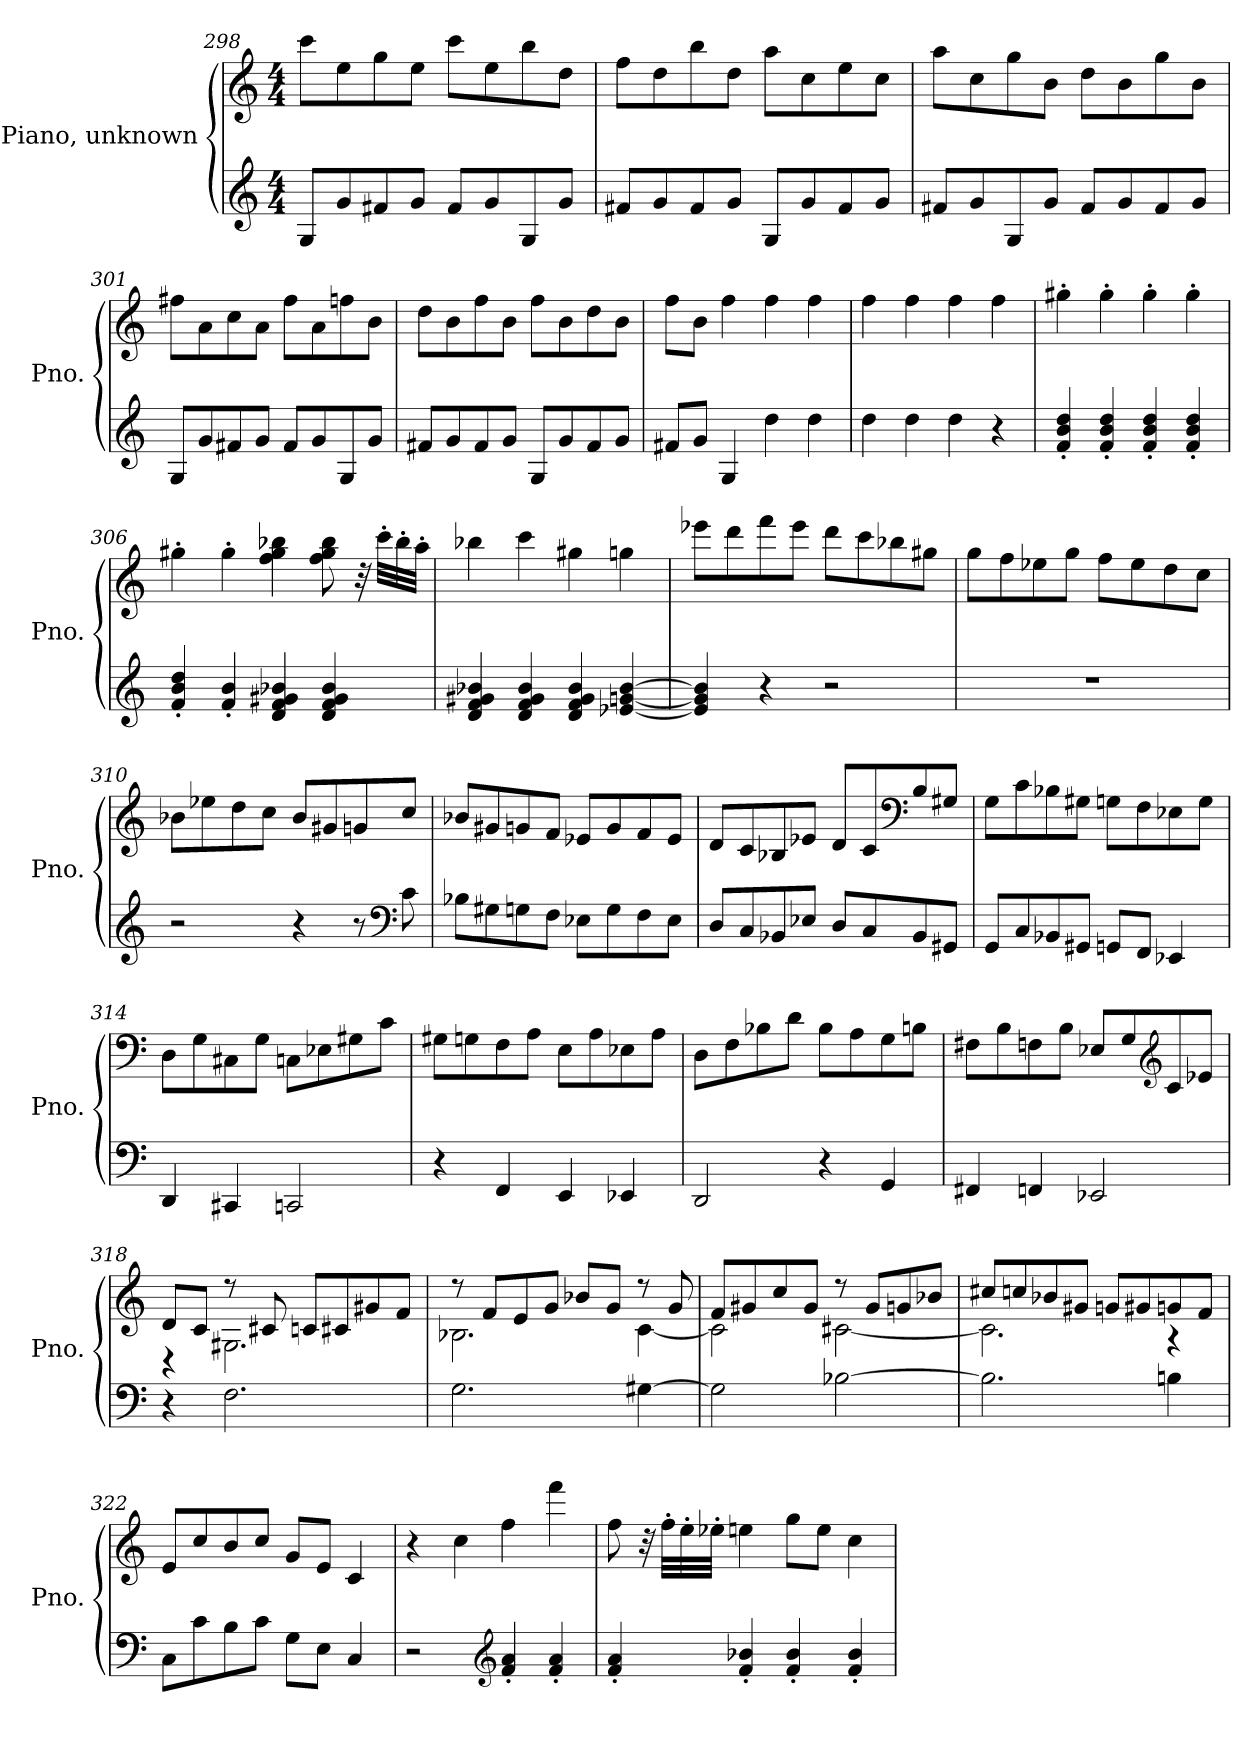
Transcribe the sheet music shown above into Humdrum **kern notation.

**kern	**kern
*part1	*part1
*staff2	*staff1
*I"Piano, unknown	*
*I'Pno.	*
*clefG2	*clefG2
*k[]	*k[]
*M4/4	*M4/4
=298	=298
8G/L	8ccc\L
8g/	8ee\
8f#X/	8gg\
8g/J	8ee\J
8f#/L	8ccc\L
8g/	8ee\
8G/	8bb\
8g/J	8dd\J
=299	=299
8f#X/L	8ff\L
8g/	8dd\
8f#/	8bb\
8g/J	8dd\J
8G/L	8aa\L
8g/	8cc\
8f#/	8ee\
8g/J	8cc\J
=300	=300
8f#X/L	8aa\L
8g/	8cc\
8G/	8gg\
8g/J	8b\J
8f#/L	8dd\L
8g/	8b\
8f#/	8gg\
8g/J	8b\J
!!LO:LB:g=z
=301	=301
8G/L	8ff#X\L
8g/	8a\
8f#X/	8cc\
8g/J	8a\J
8f#/L	8ff#\L
8g/	8a\
8G/	8ffn\
8g/J	8b\J
=302	=302
8f#X/L	8dd\L
8g/	8b\
8f#/	8ff\
8g/J	8b\J
8G/L	8ff\L
8g/	8b\
8f#/	8dd\
8g/J	8b\J
=303	=303
8f#X/L	8ff\L
8g/J	8b\J
4G/	4ff\
4dd\	4ff\
4dd\	4ff\
=304	=304
4dd\	4ff\
4dd\	4ff\
4dd\	4ff\
4r	4ff\
=305	=305
4f/' 4b/' 4dd/'	4gg#X'\
4f/' 4b/' 4dd/'	4gg#'\
4f/' 4b/' 4dd/'	4gg#'\
4f/' 4b/' 4dd/'	4gg#'\
!!LO:LB:g=z
=306	=306
4f/' 4b/' 4dd/'	4gg#X'\
4f/' 4b/'	4gg#'\
4d/ 4f/ 4g#X/ 4b-X/	4ff\ 4gg#\ 4bb-X\
4d/ 4f/ 4g#/ 4b-/	8ff\ 8gg#\ 8bb-\
.	32r
.	32ccc'\LLL
.	32bb-'\
.	32aa'\JJJ
=307	=307
4d/ 4f/ 4g#X/ 4b-X/	4bb-X\
4d/ 4f/ 4g#/ 4b-/	4ccc\
4d/ 4f/ 4g#/ 4b-/	4gg#X\
[4e-X/ [4gn/ [4b-/	4ggn\
=308	=308
4e-/] 4g/] 4b-/]	8eee-X\L
.	8ddd\
4r	8fff\
.	8eee-\J
2r	8ddd\L
.	8ccc\
.	8bb-X\
.	8gg#X\J
=309	=309
1r	8gg\L
.	8ff\
.	8ee-X\
.	8gg\J
.	8ff\L
.	8ee-\
.	8dd\
.	8cc\J
!!LO:LB:g=z
=310	=310
2r	8b-X\L
.	8ee-X\
.	8dd\
.	8cc\J
4r	8b-/L
.	8g#X/
8r	8gn/
*clefF4	*
8c\	8cc/J
=311	=311
8B-X\L	8b-X/L
8G#X\	8g#X/
8Gn\	8gn/
8F\J	8f/J
8E-X\L	8e-X/L
8G\	8g/
8F\	8f/
8E-\J	8e-/J
=312	=312
8D/L	8d/L
8C/	8c/
8BB-X/	8B-X/
8E-X/J	8e-X/J
8D/L	8d/L
8C/	8c/
*	*clefF4
8BB-/	8B-/
8GG#X/J	8G#X/J
!!LO:PB:g=z
=313	=313
8GG/L	8G\L
8C/	8c\
8BB-X/	8B-X\
8GG#X/J	8G#X\J
8GGn/L	8Gn\L
8FF/J	8F\
4EE-X/	8E-X\
.	8G\J
=314	=314
4DD/	8D\L
.	8G\
4CC#X/	8C#X\
.	8G\J
2CCn/	8Cn\L
.	8E-X\
.	8G#X\
.	8c\J
=315	=315
4r	8G#X\L
.	8Gn\
4FF/	8F\
.	8A\J
4EE/	8E\L
.	8A\
4EE-X/	8E-X\
.	8A\J
=316	=316
2DD/	8D\L
.	8F\
.	8B-X\
.	8d\J
4r	8B-\L
.	8A\
4GG/	8G\
.	8Bn\J
!!LO:LB:g=z
=317	=317
4FF#X/	8F#X\L
.	8B\
4FFn/	8Fn\
.	8B\J
2EE-X/	8E-X/L
.	8G/
*	*clefG2
.	8c/
.	8e-X/J
=318	=318
*	*^
4r	8d/L	4r
.	8c/J	.
2.F\	8r	2.G#X\
.	8c#X/	.
.	8cn/L	.
.	8c#X/	.
.	8g#X/	.
.	8f/J	.
=319	=319	=319
2.G\	8r	2.B-X\
.	8f/L	.
.	8e/	.
.	8g/J	.
.	8b-X/L	.
.	8g/J	.
[4G#X\	8r	[4c\
.	8g/	.
!!LO:LB:g=z	!!
=320	=320	=320
2G#\]	8f/L	2c\]
.	8g#X/	.
.	8cc/	.
.	8g#/J	.
[2B-X\	8r	[2c#X\
.	8g#/L	.
.	8gn/	.
.	8b-X/J	.
=321	=321	=321
2.B-\]	8cc#X/L	2.c#\]
.	8ccn/	.
.	8b-X/	.
.	8g#X/J	.
.	8gn/L	.
.	8g#X/	.
4Bn\	8gn/	4r
.	8f/J	.
*	*v	*v
=322	=322
8C\L	8e/L
8c\	8cc/
8B\	8b/
8c\J	8cc/J
8G\L	8g/L
8E\J	8e/J
4C/	4c/
=323	=323
2r	4r
.	4cc\
*clefG2	*
4f/' 4a/'	4ff\
4f/' 4a/'	4fff\
!!LO:LB:g=z
=324	=324
4f/' 4a/'	8ff\
.	32r
.	32ff'\LLL
.	32ee'\
.	32ee-X'\JJJ
4f/' 4b-X/'	4een\
4f/' 4b-/'	8gg\L
.	8ee\J
4f/' 4b-/'	4cc\
=	=
*-	*-
